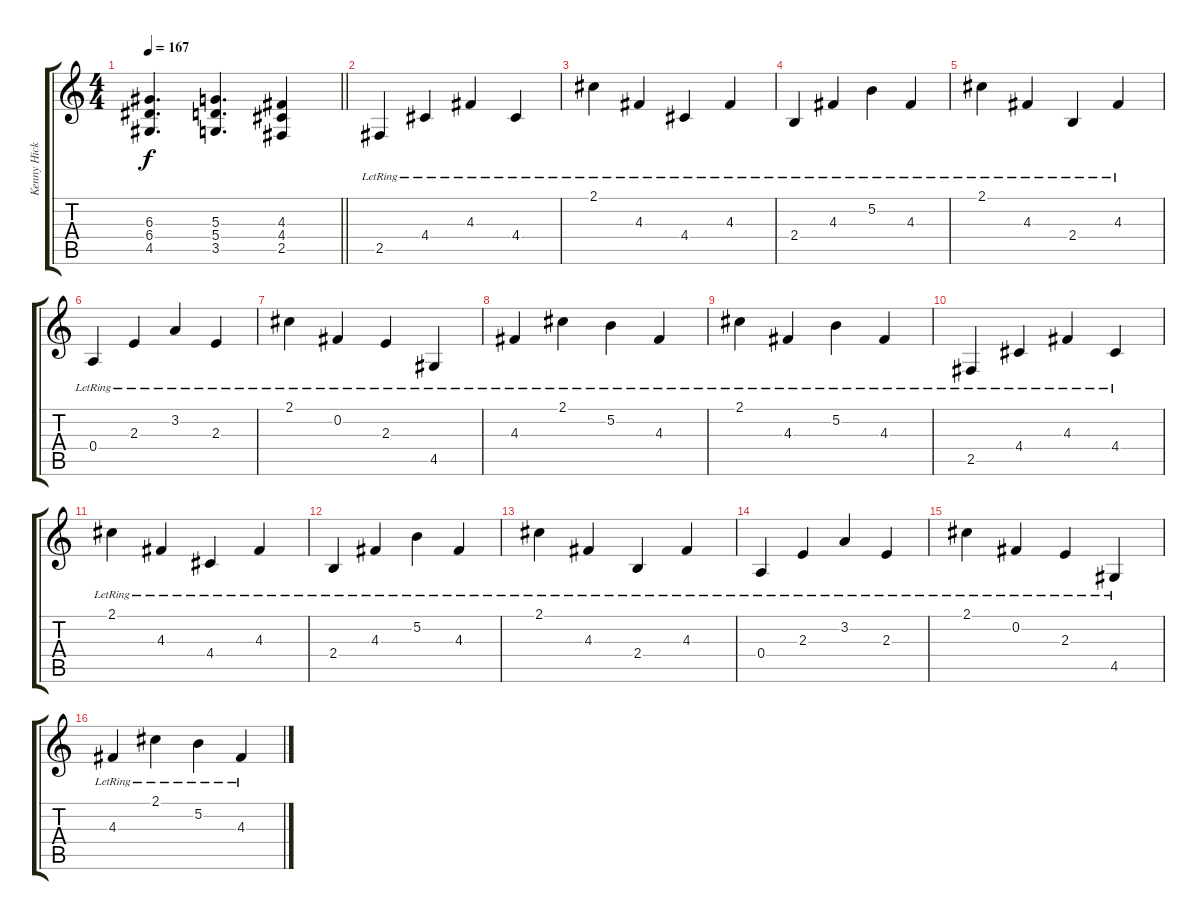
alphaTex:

\track ("Kenny Hickey" "Kenny Hick") {instrument distortionguitar}
\staff {score tabs}
\tuning (B3 Gb3 D3 A2 E2 B1) {hide}
\ts (4 4)
\tempo 167
\clef g2
\barLineRight lightlight
\ks c
(6.3 6.4 4.5).4{d dy f} (5.3 5.4 3.5).4{d} (4.3 4.4 2.5).4 |
\section ("" "")
2.5{lr}.4 4.4{lr}.4 4.3{lr}.4 4.4{lr}.4 |
2.1{lr}.4 4.3{lr}.4 4.4{lr}.4 4.3{lr}.4 |
2.4{lr}.4 4.3{lr}.4 5.2{lr}.4 4.3{lr}.4 |
2.1{lr}.4 4.3{lr}.4 2.4{lr}.4 4.3{lr}.4 |
0.4{lr}.4 2.3{lr}.4 3.2{lr}.4 2.3{lr}.4 |
2.1{lr}.4 0.2{lr}.4 2.3{lr}.4 4.5{lr}.4 |
4.3{lr}.4 2.1{lr}.4 5.2{lr}.4 4.3{lr}.4 |
2.1{lr}.4 4.3{lr}.4 5.2{lr}.4 4.3{lr}.4 |
2.5{lr}.4 4.4{lr}.4 4.3{lr}.4 4.4{lr}.4 |
2.1{lr}.4 4.3{lr}.4 4.4{lr}.4 4.3{lr}.4 |
2.4{lr}.4 4.3{lr}.4 5.2{lr}.4 4.3{lr}.4 |
2.1{lr}.4 4.3{lr}.4 2.4{lr}.4 4.3{lr}.4 |
0.4{lr}.4 2.3{lr}.4 3.2{lr}.4 2.3{lr}.4 |
2.1{lr}.4 0.2{lr}.4 2.3{lr}.4 4.5{lr}.4 |
4.3{lr}.4 2.1{lr}.4 5.2{lr}.4 4.3{lr}.4
